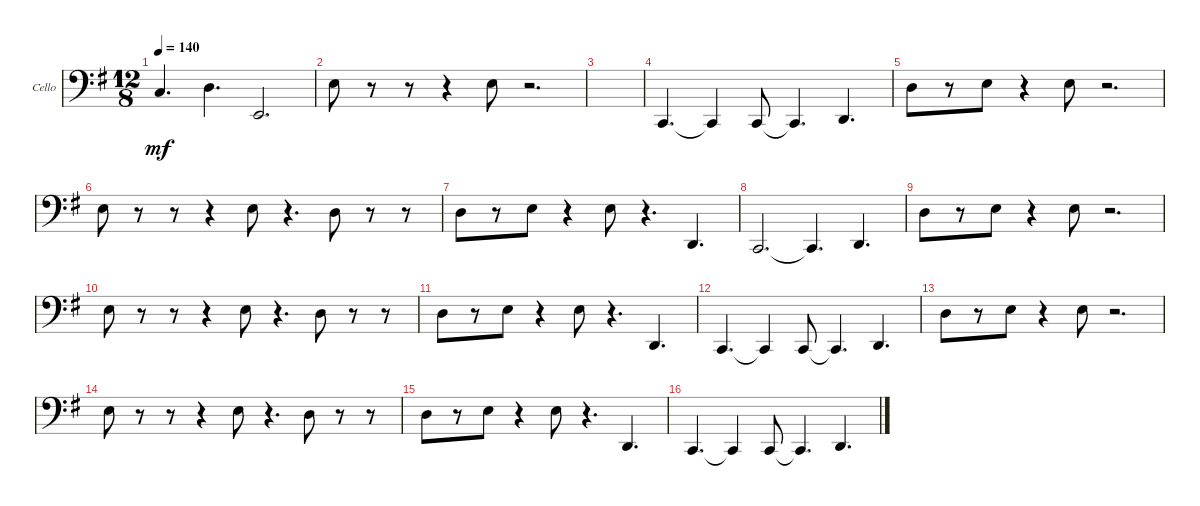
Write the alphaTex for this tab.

\defaultSystemsLayout 4
\bracketExtendMode groupsimilarinstruments
\firstSystemTrackNameOrientation horizontal
\otherSystemsTrackNameOrientation horizontal
\track ("Cello 2" "Cello") {instrument cello}
\staff {score}
\tuning (A3 D3 G2 C2)
\ts (12 8)
\tempo 140
\clef f4
\ks g
5.3.4{d dy mf} 0.2.4{d} 4.4.2{d} |
2.2.8 r.8 r.8 r.4 2.2.8 r.2{d} |
|
0.4.4{d} 0.4{t}.4 0.4.8 0.4{t}.4{d} 2.4.4{d} |
0.2.8 r.8 2.2.8 r.4 2.2.8 r.2{d} |
2.2.8 r.8 r.8 r.4 2.2.8 r.4{d} 0.2.8 r.8 r.8 |
0.2.8 r.8 2.2.8 r.4 2.2.8 r.4{d} 2.4.4{d} |
0.4.2{d} 0.4{t}.4{d} 2.4.4{d} |
0.2.8 r.8 2.2.8 r.4 2.2.8 r.2{d} |
2.2.8 r.8 r.8 r.4 2.2.8 r.4{d} 0.2.8 r.8 r.8 |
0.2.8 r.8 2.2.8 r.4 2.2.8 r.4{d} 2.4.4{d} |
0.4.4{d} 0.4{t}.4 0.4.8 0.4{t}.4{d} 2.4.4{d} |
0.2.8 r.8 2.2.8 r.4 2.2.8 r.2{d} |
2.2.8 r.8 r.8 r.4 2.2.8 r.4{d} 0.2.8 r.8 r.8 |
0.2.8 r.8 2.2.8 r.4 2.2.8 r.4{d} 2.4.4{d} |
0.4.4{d} 0.4{t}.4 0.4.8 0.4{t}.4{d} 2.4.4{d}
